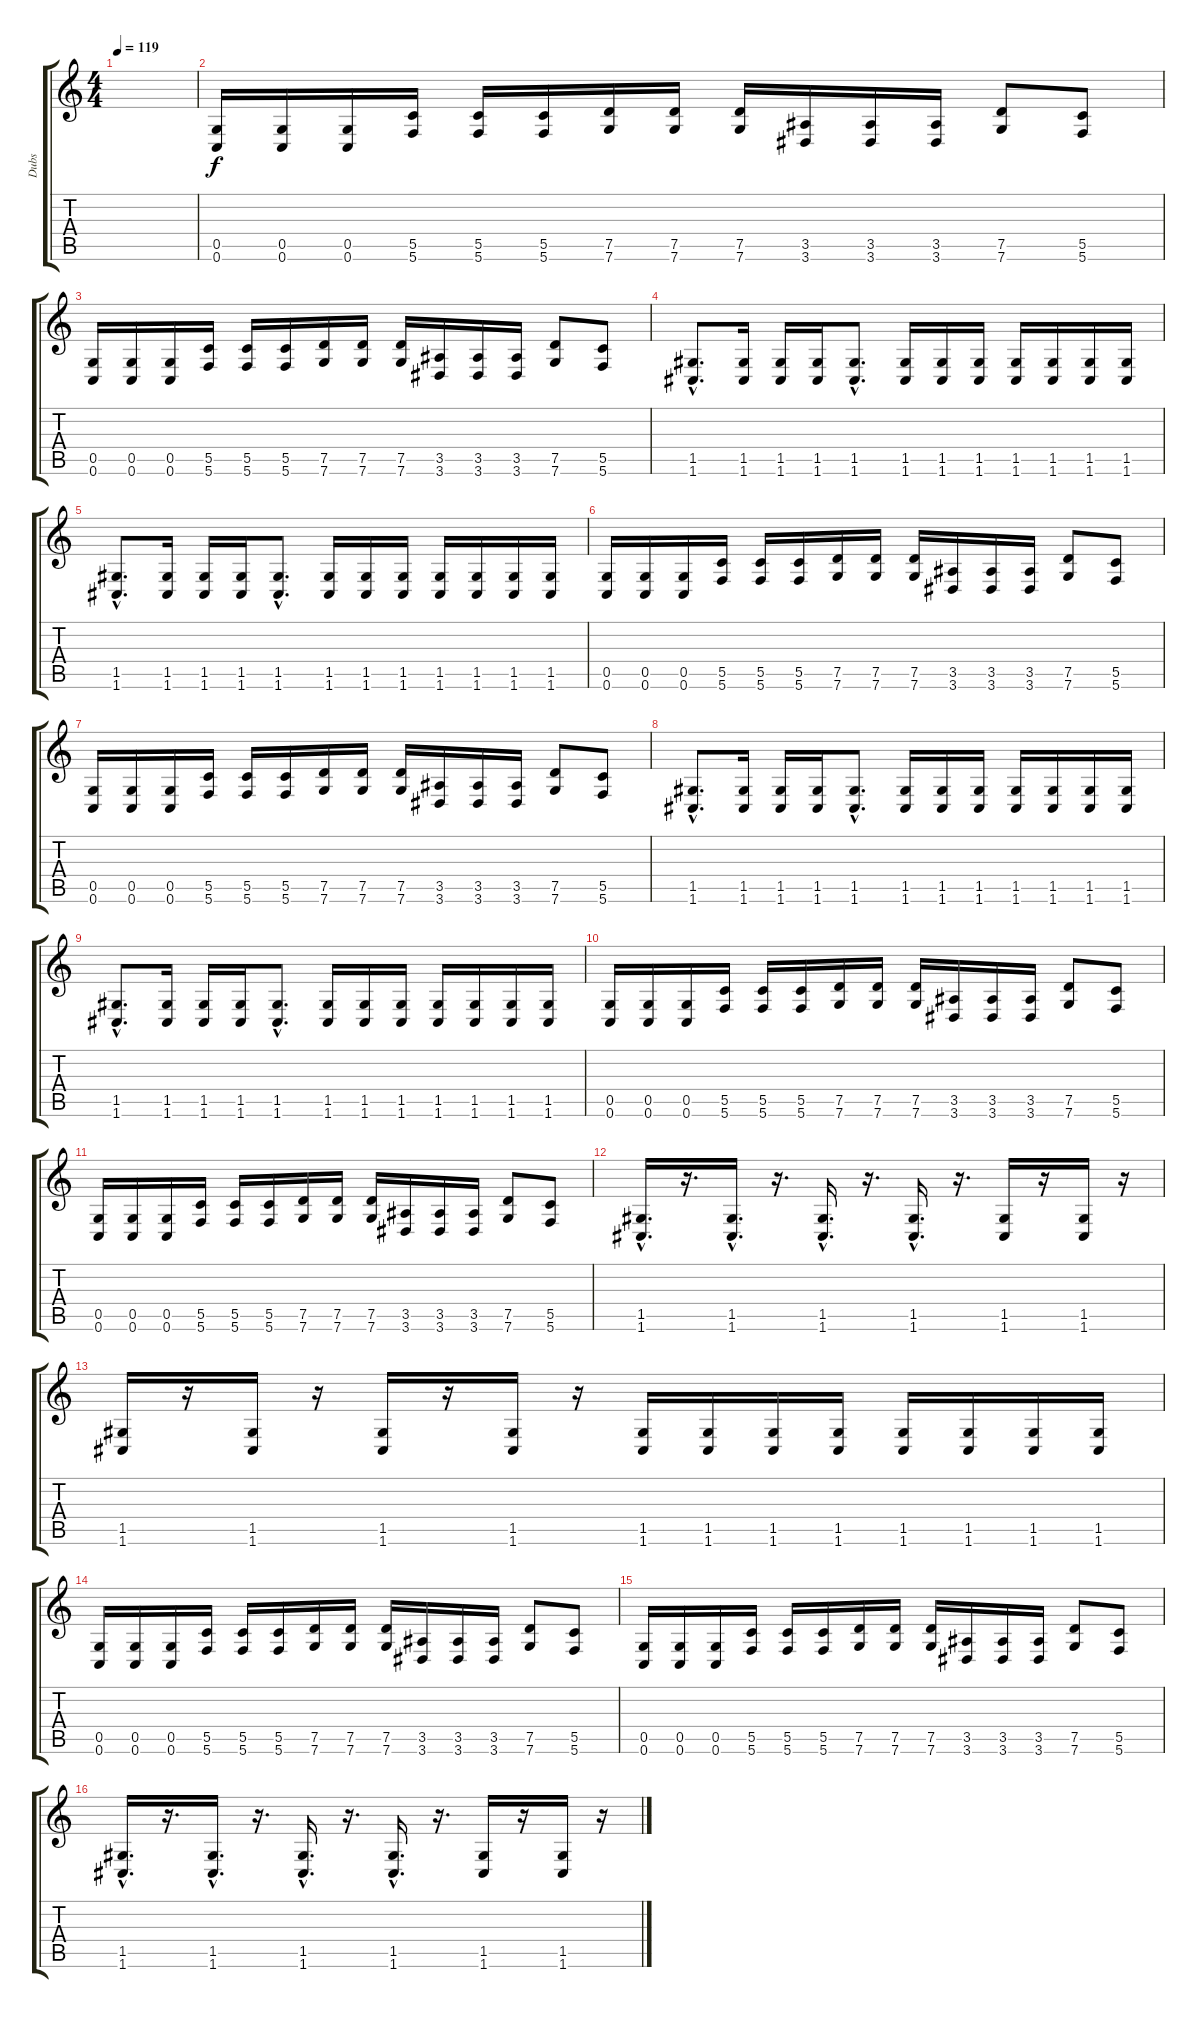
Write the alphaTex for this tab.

\track ("Dubs" "Dubs") {instrument overdrivenguitar}
\staff {score tabs}
\tuning (D4 A3 F3 C3 G2 C2) {hide}
\ts (4 4)
\tempo 119
\clef g2
\ks c
|
(0.5 0.6).16 (0.5 0.6).16 (0.5 0.6).16 (5.5 5.6).16 (5.5 5.6).16 (5.5 5.6).16 (7.5 7.6).16 (7.5 7.6).16 (7.5 7.6).16 (3.5 3.6).16 (3.5 3.6).16 (3.5 3.6).16 (7.5 7.6).8 (5.5 5.6).8 |
(0.5 0.6).16 (0.5 0.6).16 (0.5 0.6).16 (5.5 5.6).16 (5.5 5.6).16 (5.5 5.6).16 (7.5 7.6).16 (7.5 7.6).16 (7.5 7.6).16 (3.5 3.6).16 (3.5 3.6).16 (3.5 3.6).16 (7.5 7.6).8 (5.5 5.6).8 |
(1.5{hac} 1.6{hac}).8{d} (1.5 1.6).16 (1.5 1.6).16 (1.5 1.6).16 (1.5{hac} 1.6{hac}).8{d} (1.5 1.6).16 (1.5 1.6).16 (1.5 1.6).16 (1.5 1.6).16 (1.5 1.6).16 (1.5 1.6).16 (1.5 1.6).16 |
(1.5{hac} 1.6{hac}).8{d} (1.5 1.6).16 (1.5 1.6).16 (1.5 1.6).16 (1.5{hac} 1.6{hac}).8{d} (1.5 1.6).16 (1.5 1.6).16 (1.5 1.6).16 (1.5 1.6).16 (1.5 1.6).16 (1.5 1.6).16 (1.5 1.6).16 |
(0.5 0.6).16 (0.5 0.6).16 (0.5 0.6).16 (5.5 5.6).16 (5.5 5.6).16 (5.5 5.6).16 (7.5 7.6).16 (7.5 7.6).16 (7.5 7.6).16 (3.5 3.6).16 (3.5 3.6).16 (3.5 3.6).16 (7.5 7.6).8 (5.5 5.6).8 |
(0.5 0.6).16 (0.5 0.6).16 (0.5 0.6).16 (5.5 5.6).16 (5.5 5.6).16 (5.5 5.6).16 (7.5 7.6).16 (7.5 7.6).16 (7.5 7.6).16 (3.5 3.6).16 (3.5 3.6).16 (3.5 3.6).16 (7.5 7.6).8 (5.5 5.6).8 |
(1.5{hac} 1.6{hac}).8{d} (1.5 1.6).16 (1.5 1.6).16 (1.5 1.6).16 (1.5{hac} 1.6{hac}).8{d} (1.5 1.6).16 (1.5 1.6).16 (1.5 1.6).16 (1.5 1.6).16 (1.5 1.6).16 (1.5 1.6).16 (1.5 1.6).16 |
(1.5{hac} 1.6{hac}).8{d} (1.5 1.6).16 (1.5 1.6).16 (1.5 1.6).16 (1.5{hac} 1.6{hac}).8{d} (1.5 1.6).16 (1.5 1.6).16 (1.5 1.6).16 (1.5 1.6).16 (1.5 1.6).16 (1.5 1.6).16 (1.5 1.6).16 |
(0.5 0.6).16 (0.5 0.6).16 (0.5 0.6).16 (5.5 5.6).16 (5.5 5.6).16 (5.5 5.6).16 (7.5 7.6).16 (7.5 7.6).16 (7.5 7.6).16 (3.5 3.6).16 (3.5 3.6).16 (3.5 3.6).16 (7.5 7.6).8 (5.5 5.6).8 |
(0.5 0.6).16 (0.5 0.6).16 (0.5 0.6).16 (5.5 5.6).16 (5.5 5.6).16 (5.5 5.6).16 (7.5 7.6).16 (7.5 7.6).16 (7.5 7.6).16 (3.5 3.6).16 (3.5 3.6).16 (3.5 3.6).16 (7.5 7.6).8 (5.5 5.6).8 |
(1.5{hac} 1.6{hac}).16{d} r.16{d} (1.5{hac} 1.6{hac}).16{d} r.16{d} (1.5{hac} 1.6{hac}).16{d} r.16{d} (1.5{hac} 1.6{hac}).16{d} r.16{d} (1.5 1.6).16 r.16 (1.5 1.6).16 r.16 |
(1.5 1.6).16 r.16 (1.5 1.6).16 r.16 (1.5 1.6).16 r.16 (1.5 1.6).16 r.16 (1.5 1.6).16 (1.5 1.6).16 (1.5 1.6).16 (1.5 1.6).16 (1.5 1.6).16 (1.5 1.6).16 (1.5 1.6).16 (1.5 1.6).16 |
(0.5 0.6).16 (0.5 0.6).16 (0.5 0.6).16 (5.5 5.6).16 (5.5 5.6).16 (5.5 5.6).16 (7.5 7.6).16 (7.5 7.6).16 (7.5 7.6).16 (3.5 3.6).16 (3.5 3.6).16 (3.5 3.6).16 (7.5 7.6).8 (5.5 5.6).8 |
(0.5 0.6).16 (0.5 0.6).16 (0.5 0.6).16 (5.5 5.6).16 (5.5 5.6).16 (5.5 5.6).16 (7.5 7.6).16 (7.5 7.6).16 (7.5 7.6).16 (3.5 3.6).16 (3.5 3.6).16 (3.5 3.6).16 (7.5 7.6).8 (5.5 5.6).8 |
(1.5{hac} 1.6{hac}).16{d} r.16{d} (1.5{hac} 1.6{hac}).16{d} r.16{d} (1.5{hac} 1.6{hac}).16{d} r.16{d} (1.5{hac} 1.6{hac}).16{d} r.16{d} (1.5 1.6).16 r.16 (1.5 1.6).16 r.16
